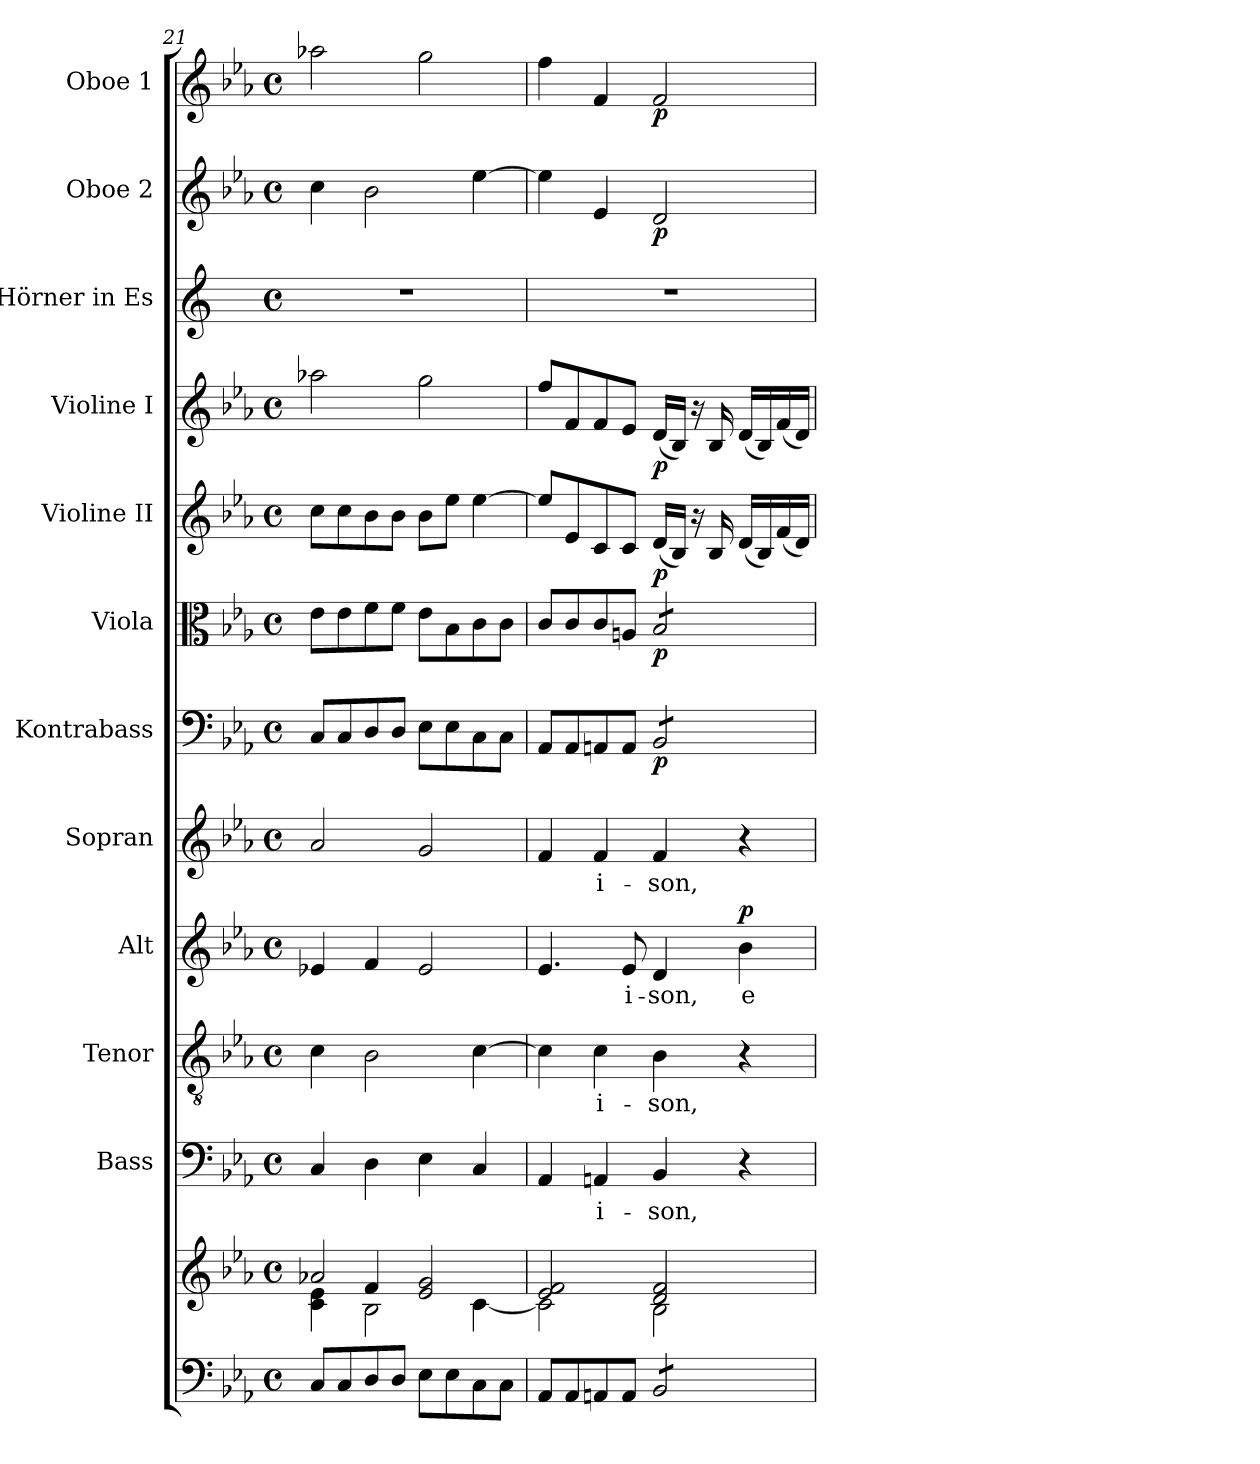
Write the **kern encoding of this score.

**kern	**kern	**kern	**text	**kern	**text	**kern	**text	**dynam	**kern	**text	**kern	**dynam	**kern	**dynam	**kern	**dynam	**kern	**dynam	**kern	**kern	**dynam	**kern	**dynam
*part12	*part12	*part11	*part11	*part10	*part10	*part9	*part9	*part9	*part8	*part8	*part7	*part7	*part6	*part6	*part5	*part5	*part4	*part4	*part3	*part2	*part2	*part1	*part1
*staff13	*staff12	*staff11	*staff11	*staff10	*staff10	*staff9	*staff9	*staff9	*staff8	*staff8	*staff7	*staff7	*staff6	*staff6	*staff5	*staff5	*staff4	*staff4	*staff3	*staff2	*staff2	*staff1	*staff1
*	*	*I"Bass	*	*I"Tenor	*	*I"Alt	*	*	*I"Sopran	*	*I"Kontrabass	*	*I"Viola	*	*I"Violine II	*	*I"Violine I	*	*I"Hörner in Es	*I"Oboe 2	*	*I"Oboe 1	*
*	*	*I'B.	*	*I'T.	*	*I'A.	*	*	*I'S.	*	*I'Kb.	*	*I'Vla.	*	*I'Vl. II	*	*I'Vl. I	*	*	*I'Ob. 2	*	*I'Ob. 1	*
*clefF4	*clefG2	*clefF4	*	*clefGv2	*	*clefG2	*	*	*clefG2	*	*clefF4	*	*clefC3	*	*clefG2	*	*clefG2	*	*clefG2	*clefG2	*	*clefG2	*
*	*	*	*	*	*	*	*	*	*	*	*ITrd7c12	*	*	*	*	*	*	*	*ITrd5c9	*	*	*	*
*k[b-e-a-]	*k[b-e-a-]	*k[b-e-a-]	*	*k[b-e-a-]	*	*k[b-e-a-]	*	*	*k[b-e-a-]	*	*k[b-e-a-]	*	*k[b-e-a-]	*	*k[b-e-a-]	*	*k[b-e-a-]	*	*k[b-e-a-]	*k[b-e-a-]	*	*k[b-e-a-]	*
*E-:	*E-:	*E-:	*	*E-:	*	*E-:	*	*	*E-:	*	*E-:	*	*E-:	*	*E-:	*	*E-:	*	*E-:	*E-:	*	*E-:	*
*M4/4	*M4/4	*M4/4	*	*M4/4	*	*M4/4	*	*	*M4/4	*	*M4/4	*	*M4/4	*	*M4/4	*	*M4/4	*	*M4/4	*M4/4	*	*M4/4	*
*met(c)	*met(c)	*met(c)	*	*met(c)	*	*met(c)	*	*	*met(c)	*	*met(c)	*	*met(c)	*	*met(c)	*	*met(c)	*	*met(c)	*met(c)	*	*met(c)	*
=21	=21	=21	=21	=21	=21	=21	=21	=21	=21	=21	=21	=21	=21	=21	=21	=21	=21	=21	=21	=21	=21	=21	=21
*	*^	*	*	*	*	*	*	*	*	*	*	*	*	*	*	*	*	*	*	*	*	*	*
*	*	*^	*	*	*	*	*	*	*	*	*	*	*	*	*	*	*	*	*	*	*	*	*	*
8C/L	2a-X/	4c\ 4e-\	4ryy	4C/	.	4c\	.	4e-X/	.	.	2a-/	.	8CC/L	.	8e-\L	.	8cc\L	.	2aa-X\	.	1r	4cc\	.	2aa-X\	.
8C/	.	.	.	.	.	.	.	.	.	.	.	.	8CC/	.	8e-\	.	8cc\	.	.	.	.	.	.	.	.
8D/	.	2B-\	4f/	4D\	.	2B-\	.	4f/	.	.	.	.	8DD/	.	8f\	.	8b-\	.	.	.	.	2b-\	.	.	.
8D/J	.	.	.	.	.	.	.	.	.	.	.	.	8DD/J	.	8f\J	.	8b-\J	.	.	.	.	.	.	.	.
8E-\L	2e-/ 2g/	.	2ryy	4E-\	.	.	.	2e-/	.	.	2g/	.	8EE-\L	.	8e-\L	.	8b-\L	.	2gg\	.	.	.	.	2gg\	.
8E-\	.	.	.	.	.	.	.	.	.	.	.	.	8EE-\	.	8B-\	.	8ee-\J	.	.	.	.	.	.	.	.
8C\	.	[<4c\	.	4C/	.	[4c\	.	.	.	.	.	.	8CC\	.	8c\	.	[4ee-\	.	.	.	.	[4ee-\	.	.	.
8C\J	.	.	.	.	.	.	.	.	.	.	.	.	8CC\J	.	8c\J	.	.	.	.	.	.	.	.	.	.
*	*	*v	*v	*	*	*	*	*	*	*	*	*	*	*	*	*	*	*	*	*	*	*	*	*	*
=22	=22	=22	=22	=22	=22	=22	=22	=22	=22	=22	=22	=22	=22	=22	=22	=22	=22	=22	=22	=22	=22	=22	=22	=22
8AA-/L	2e-/ 2f/	2c\]	4AA-/	.	4c\]	.	4.e-/	.	.	4f/	.	8AAA-/L	.	8c/L	.	8ee-/L]	.	8ff/L	.	1r	4ee-\]	.	4ff\	.
8AA-/	.	.	.	.	.	.	.	.	.	.	.	8AAA-/	.	8c/	.	8e-/	.	8f/	.	.	.	.	.	.
!	!	!	!	!LO:LY:b	!	!LO:LY:b	!	!	!	!	!LO:LY:b	!	!	!	!	!	!	!	!	!	!	!	!	!
8AAn/	.	.	4AAn/	-i-	4c\	-i-	.	.	.	4f/	-i-	8AAAn/	.	8c/	.	8c/	.	8f/	.	.	4e-/	.	4f/	.
!	!	!	!	!	!	!	!	!LO:LY:b	!	!	!	!	!	!	!	!	!	!	!	!	!	!	!	!
8AA/J	.	.	.	.	.	.	8e-/	-i-	.	.	.	8AAA/J	.	8An/J	.	8c/J	.	8e-/J	.	.	.	.	.	.
!	!	!	!	!LO:LY:b	!	!LO:LY:b	!	!LO:LY:b	!	!	!LO:LY:b	!	!LO:DY:b	!	!LO:DY:b	!	!LO:DY:b	!	!LO:DY:b	!	!	!LO:DY:b	!	!LO:DY:b
*tremolo	*	*	*	*	*	*	*	*	*	*	*	*	*	*	*	*	*	*	*	*	*	*	*	*
*	*	*	*	*	*	*	*	*	*	*	*	*tremolo	*	*	*	*	*	*	*	*	*	*	*	*
*	*	*	*	*	*	*	*	*	*	*	*	*	*	*tremolo	*	*	*	*	*	*	*	*	*	*
8BB-/L	2d/ 2f/	2B-\	4BB-/	-son,	4B-\	-son,	4d/	-son,	.	4f/	-son,	8BBB-/L	p	8B-/L	p	(<16d/LL	p	(<16d/LL	p	.	2d/	p	2f/	p
.	.	.	.	.	.	.	.	.	.	.	.	.	.	.	.	16B-/JJ)	.	16B-/JJ)	.	.	.	.	.	.
8BB-/	.	.	.	.	.	.	.	.	.	.	.	8BBB-/	.	8B-/	.	16r	.	16r	.	.	.	.	.	.
.	.	.	.	.	.	.	.	.	.	.	.	.	.	.	.	16B-/	.	16B-/	.	.	.	.	.	.
!	!	!	!	!	!	!	!	!LO:LY:b	!LO:DY:a	!	!	!	!	!	!	!	!	!	!	!	!	!	!	!
8BB-/	.	.	4r	.	4r	.	4b-\	e-	p	4r	.	8BBB-/	.	8B-/	.	(<16d/LL	.	(<16d/LL	.	.	.	.	.	.
.	.	.	.	.	.	.	.	.	.	.	.	.	.	.	.	16B-/)	.	16B-/)	.	.	.	.	.	.
8BB-/J	.	.	.	.	.	.	.	.	.	.	.	8BBB-/J	.	8B-/J	.	(<16f/	.	(<16f/	.	.	.	.	.	.
*	*	*	*	*	*	*	*	*	*	*	*	*	*	*Xtremolo	*	*	*	*	*	*	*	*	*	*
*	*	*	*	*	*	*	*	*	*	*	*	*Xtremolo	*	*	*	*	*	*	*	*	*	*	*	*
*Xtremolo	*	*	*	*	*	*	*	*	*	*	*	*	*	*	*	*	*	*	*	*	*	*	*	*
.	.	.	.	.	.	.	.	.	.	.	.	.	.	.	.	16d/JJ)	.	16d/JJ)	.	.	.	.	.	.
*	*v	*v	*	*	*	*	*	*	*	*	*	*	*	*	*	*	*	*	*	*	*	*	*	*
=	=	=	=	=	=	=	=	=	=	=	=	=	=	=	=	=	=	=	=	=	=	=	=
*-	*-	*-	*-	*-	*-	*-	*-	*-	*-	*-	*-	*-	*-	*-	*-	*-	*-	*-	*-	*-	*-	*-	*-
